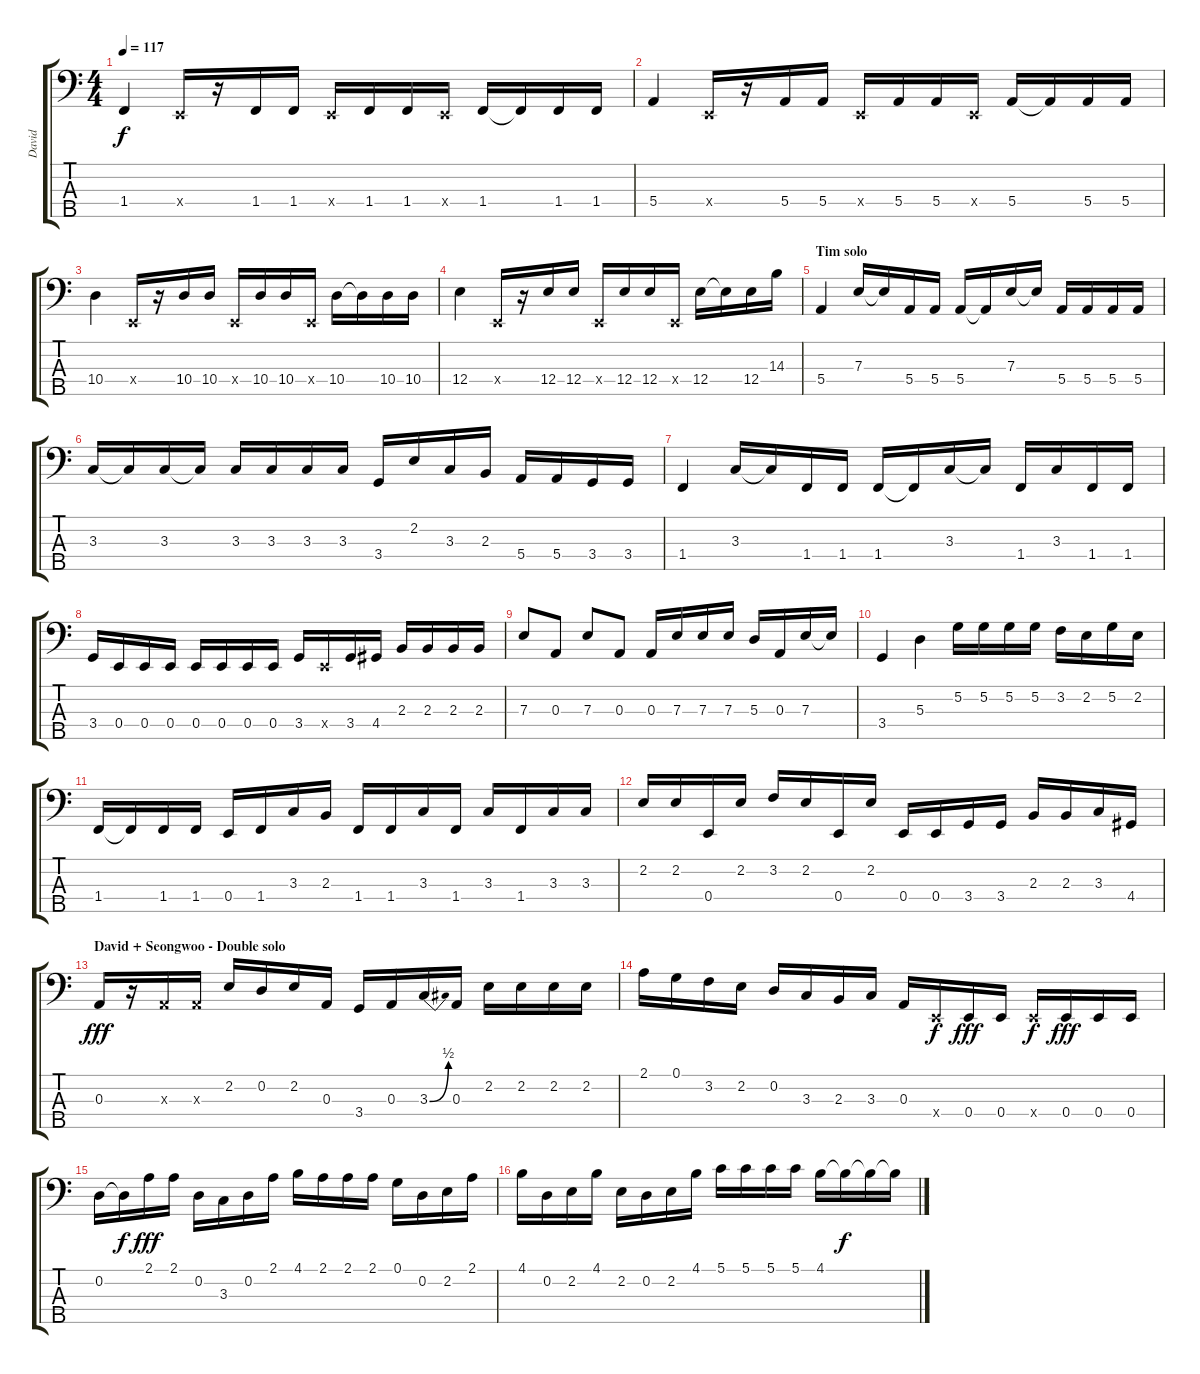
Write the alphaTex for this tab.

\track ("David" "David") {instrument electricbasspick}
\staff {score tabs}
\tuning (G2 D2 A1 E1 B0) {hide}
\ts (4 4)
\tempo 117
\clef f4
\ks c
1.4.4{dy f instrument slapbass1} 0.4{x}.16 r.16 1.4.16 1.4.16 0.4{x}.16 1.4.16 1.4.16 0.4{x}.16 1.4.16 1.4{t}.16 1.4.16 1.4.16 |
5.4.4{instrument slapbass1} 0.4{x}.16 r.16 5.4.16 5.4.16 0.4{x}.16 5.4.16 5.4.16 0.4{x}.16 5.4.16 5.4{t}.16 5.4.16 5.4.16 |
10.4.4{instrument slapbass1} 0.4{x}.16 r.16 10.4.16 10.4.16 0.4{x}.16 10.4.16 10.4.16 0.4{x}.16 10.4.16 10.4{t}.16 10.4.16 10.4.16 |
12.4.4{instrument slapbass1} 0.4{x}.16 r.16 12.4.16 12.4.16 0.4{x}.16 12.4.16 12.4.16 0.4{x}.16 12.4.16 12.4{t}.16 12.4.16 14.3.16 |
\section ("" "Tim solo")
5.4.4{instrument electricbasspick} 7.3.16 7.3{t}.16 5.4.16 5.4.16 5.4.16 5.4{t}.16 7.3.16 7.3{t}.16 5.4.16 5.4.16 5.4.16 5.4.16 |
3.3.16 3.3{t}.16 3.3.16 3.3{t}.16 3.3.16 3.3.16 3.3.16 3.3.16 3.4.16 2.2.16 3.3.16 2.3.16 5.4.16 5.4.16 3.4.16 3.4.16 |
1.4.4 3.3.16 3.3{t}.16 1.4.16 1.4.16 1.4.16 1.4{t}.16 3.3.16 3.3{t}.16 1.4.16 3.3.16 1.4.16 1.4.16 |
3.4.16 0.4.16 0.4.16 0.4.16 0.4.16 0.4.16 0.4.16 0.4.16 3.4.16 0.4{x}.16 3.4.16 4.4.16 2.3.16 2.3.16 2.3.16 2.3.16 |
7.3.8 0.3.8 7.3.8 0.3.8 0.3.16 7.3.16 7.3.16 7.3.16 5.3.16 0.3.16 7.3.16 7.3{t}.16 |
3.4.4 5.3.4 5.2.16 5.2.16 5.2.16 5.2.16 3.2.16 2.2.16 5.2.16 2.2.16 |
1.4.16 1.4{t}.16 1.4.16 1.4.16 0.4.16 1.4.16 3.3.16 2.3.16 1.4.16 1.4.16 3.3.16 1.4.16 3.3.16 1.4.16 3.3.16 3.3.16 |
2.2.16 2.2.16 0.4.16 2.2.16 3.2.16 2.2.16 0.4.16 2.2.16 0.4.16 0.4.16 3.4.16 3.4.16 2.3.16 2.3.16 3.3.16 4.4.16 |
\section ("" "David + Seongwoo - Double solo")
0.3.16{dy fff volume 13} r.16 0.3{x}.16 0.3{x}.16 2.2.16 0.2.16 2.2.16 0.3.16 3.4.16 0.3.16 3.3{be (bend 0 0 60 2)}.16 0.3.16 2.2.16 2.2.16 2.2.16 2.2.16 |
2.1.16{volume 13} 0.1.16 3.2.16 2.2.16 0.2.16 3.3.16 2.3.16 3.3.16 0.3.16 0.4{x}.16{dy f} 0.4.16{dy fff} 0.4.16 0.4{x}.16{dy f} 0.4.16{dy fff} 0.4.16 0.4.16 |
0.2.16{volume 13} 0.2{t}.16{dy f} 2.1.16{dy fff} 2.1.16 0.2.16 3.3.16 0.2.16 2.1.16 4.1.16 2.1.16 2.1.16 2.1.16 0.1.16 0.2.16 2.2.16 2.1.16 |
4.1.16{volume 13} 0.2.16 2.2.16 4.1.16 2.2.16 0.2.16 2.2.16 4.1.16 5.1.16 5.1.16 5.1.16 5.1.16 4.1.16 4.1{t}.16{dy f} 4.1{t}.16 4.1{t}.16
